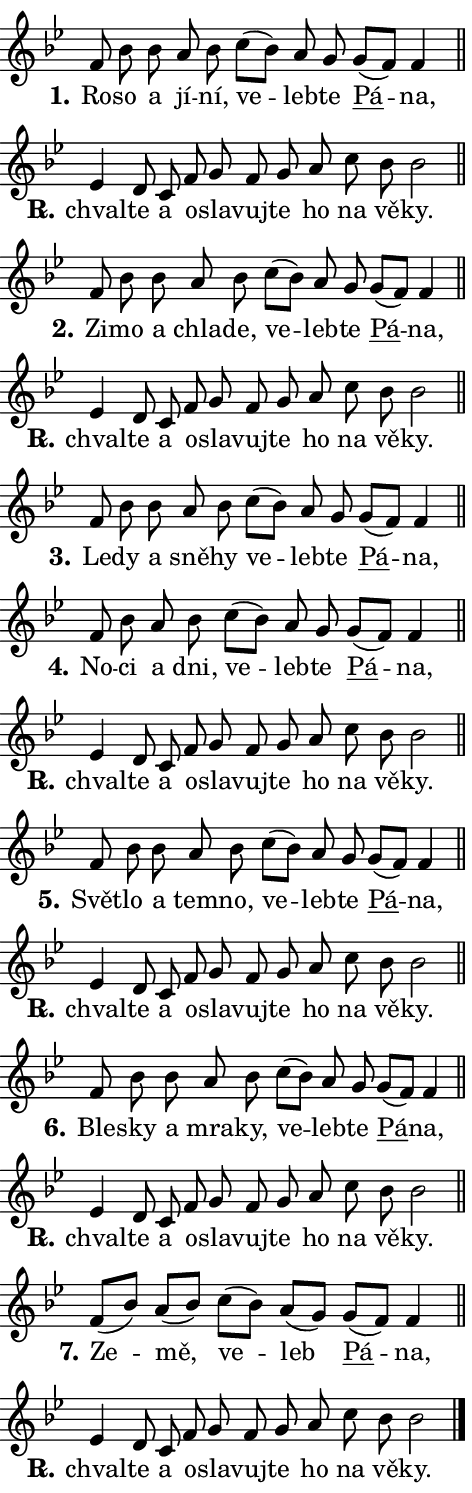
\version "2.24.0"
\header { tagline = "" }
\paper {
  indent = 0\cm
  top-margin = 0\cm
  right-margin = 0.13\cm % to fit lyric hyphens
  bottom-margin = 0\cm
  left-margin = 0\cm
  paper-width = 8\cm
  page-breaking = #ly:one-page-breaking
  system-system-spacing.basic-distance = #11
  score-system-spacing.basic-distance = #11
  ragged-last = ##f
}


%% Author: Thomas Morley
%% https://lists.gnu.org/archive/html/lilypond-user/2020-05/msg00002.html
#(define (line-position grob)
"Returns position of @var[grob} in current system:
   @code{'start}, if at first time-step
   @code{'end}, if at last time-step
   @code{'middle} otherwise
"
  (let* ((col (ly:item-get-column grob))
         (ln (ly:grob-object col 'left-neighbor))
         (rn (ly:grob-object col 'right-neighbor))
         (col-to-check-left (if (ly:grob? ln) ln col))
         (col-to-check-right (if (ly:grob? rn) rn col))
         (break-dir-left
           (and
             (ly:grob-property col-to-check-left 'non-musical #f)
             (ly:item-break-dir col-to-check-left)))
         (break-dir-right
           (and
             (ly:grob-property col-to-check-right 'non-musical #f)
             (ly:item-break-dir col-to-check-right))))
        (cond ((eqv? 1 break-dir-left) 'start)
              ((eqv? -1 break-dir-right) 'end)
              (else 'middle))))

#(define (tranparent-at-line-position vctor)
  (lambda (grob)
  "Relying on @code{line-position} select the relevant enry from @var{vctor}.
Used to determine transparency,"
    (case (line-position grob)
      ((end) (not (vector-ref vctor 0)))
      ((middle) (not (vector-ref vctor 1)))
      ((start) (not (vector-ref vctor 2))))))

noteHeadBreakVisibility =
#(define-music-function (break-visibility)(vector?)
"Makes @code{NoteHead}s transparent relying on @var{break-visibility}"
#{
  \override NoteHead.transparent =
    #(tranparent-at-line-position break-visibility)
#})

#(define delete-ledgers-for-transparent-note-heads
  (lambda (grob)
    "Reads whether a @code{NoteHead} is transparent.
If so this @code{NoteHead} is removed from @code{'note-heads} from
@var{grob}, which is supposed to be @code{LedgerLineSpanner}.
As a result ledgers are not printed for this @code{NoteHead}"
    (let* ((nhds-array (ly:grob-object grob 'note-heads))
           (nhds-list
             (if (ly:grob-array? nhds-array)
                 (ly:grob-array->list nhds-array)
                 '()))
           ;; Relies on the transparent-property being done before
           ;; Staff.LedgerLineSpanner.after-line-breaking is executed.
           ;; This is fragile ...
           (to-keep
             (remove
               (lambda (nhd)
                 (ly:grob-property nhd 'transparent #f))
               nhds-list)))
      ;; TODO find a better method to iterate over grob-arrays, similiar
      ;; to filter/remove etc for lists
      ;; For now rebuilt from scratch
      (set! (ly:grob-object grob 'note-heads)  '())
      (for-each
        (lambda (nhd)
          (ly:pointer-group-interface::add-grob grob 'note-heads nhd))
        to-keep))))

squashNotes = {
  \override NoteHead.X-extent = #'(-0.2 . 0.2)
  \override NoteHead.Y-extent = #'(-0.75 . 0)
  \override NoteHead.stencil =
    #(lambda (grob)
       (let ((pos (ly:grob-property grob 'staff-position)))
         (begin
           (if (< pos -7) (display "ERROR: Lower brevis then expected\n") (display ""))
           (if (<= pos -6) ly:text-interface::print ly:note-head::print))))
}
unSquashNotes = {
  \revert NoteHead.X-extent
  \revert NoteHead.Y-extent
  \revert NoteHead.stencil
}

hideNotes = \noteHeadBreakVisibility #begin-of-line-visible
unHideNotes = \noteHeadBreakVisibility #all-visible

% work-around for resetting accidentals
% https://lilypond.org/doc/v2.23/Documentation/notation/displaying-rhythms#unmetered-music
cadenzaMeasure = {
  \cadenzaOff
  \partial 1024 s1024
  \cadenzaOn
}

#(define-markup-command (accent layout props text) (markup?)
  "Underline accented syllable"
  (interpret-markup layout props
    #{\markup \override #'(offset . 4.3) \underline { #text }#}))

responsum = \markup \concat {
  "R" \hspace #-1.05 \path #0.1 #'((moveto 0 0.07) (lineto 0.9 0.8)) \hspace #0.05 "."
}

spaceSize = #0.6828661417322834 % exact space size for TeX Gyre Schola

\layout {
  \context {
    \Staff
    \remove "Time_signature_engraver"
    \override LedgerLineSpanner.after-line-breaking = #delete-ledgers-for-transparent-note-heads
  }
  \context {
    \Lyrics {
      \override LyricSpace.minimum-distance = \spaceSize
      \override LyricText.font-name = #"TeX Gyre Schola"
      \override LyricText.font-size = 1
      \override StanzaNumber.font-name = #"TeX Gyre Schola Bold"
      \override StanzaNumber.font-size = 1
    }
  }
  \context {
    \Score 
    \override NoteHead.text =
      #(lambda (grob) 
        (let ((pos (ly:grob-property grob 'staff-position)))
          #{\markup {
            \combine
              \halign #-0.55 \raise #(if (= pos -6) 0 0.5) \override #'(thickness . 2) \draw-line #'(3.2 . 0)
              \musicglyph "noteheads.sM1"
          }#}))
  }
}

% magnetic-lyrics.ily
%
%   written by
%     Jean Abou Samra <jean@abou-samra.fr>
%     Werner Lemberg <wl@gnu.org>
%
%   adapted by
%     Jiri Hon <jiri.hon@gmail.com>
%
% Version 2022-Apr-15

% https://www.mail-archive.com/lilypond-user@gnu.org/msg149350.html

#(define (Left_hyphen_pointer_engraver context)
   "Collect syllable-hyphen-syllable occurrences in lyrics and store
them in properties.  This engraver only looks to the left.  For
example, if the lyrics input is @code{foo -- bar}, it does the
following.

@itemize @bullet
@item
Set the @code{text} property of the @code{LyricHyphen} grob between
@q{foo} and @q{bar} to @code{foo}.

@item
Set the @code{left-hyphen} property of the @code{LyricText} grob with
text @q{foo} to the @code{LyricHyphen} grob between @q{foo} and
@q{bar}.
@end itemize

Use this auxiliary engraver in combination with the
@code{lyric-@/text::@/apply-@/magnetic-@/offset!} hook."
   (let ((hyphen #f)
         (text #f))
     (make-engraver
      (acknowledgers
       ((lyric-syllable-interface engraver grob source-engraver)
        (set! text grob)))
      (end-acknowledgers
       ((lyric-hyphen-interface engraver grob source-engraver)
        ;(when (not (grob::has-interface grob 'lyric-space-interface))
          (set! hyphen grob)));)
      ((stop-translation-timestep engraver)
       (when (and text hyphen)
         (ly:grob-set-object! text 'left-hyphen hyphen))
       (set! text #f)
       (set! hyphen #f)))))

#(define (lyric-text::apply-magnetic-offset! grob)
   "If the space between two syllables is less than the value in
property @code{LyricText@/.details@/.squash-threshold}, move the right
syllable to the left so that it gets concatenated with the left
syllable.

Use this function as a hook for
@code{LyricText@/.after-@/line-@/breaking} if the
@code{Left_@/hyphen_@/pointer_@/engraver} is active."
   (let ((hyphen (ly:grob-object grob 'left-hyphen #f)))
     (when hyphen
       (let ((left-text (ly:spanner-bound hyphen LEFT)))
         (when (grob::has-interface left-text 'lyric-syllable-interface)
           (let* ((common (ly:grob-common-refpoint grob left-text X))
                  (this-x-ext (ly:grob-extent grob common X))
                  (left-x-ext
                   (begin
                     ;; Trigger magnetism for left-text.
                     (ly:grob-property left-text 'after-line-breaking)
                     (ly:grob-extent left-text common X)))
                  ;; `delta` is the gap width between two syllables.
                  (delta (- (interval-start this-x-ext)
                            (interval-end left-x-ext)))
                  (details (ly:grob-property grob 'details))
                  (threshold (assoc-get 'squash-threshold details 0.2)))
             (when (< delta threshold)
               (let* (;; We have to manipulate the input text so that
                      ;; ligatures crossing syllable boundaries are not
                      ;; disabled.  For languages based on the Latin
                      ;; script this is essentially a beautification.
                      ;; However, for non-Western scripts it can be a
                      ;; necessity.
                      (lt (ly:grob-property left-text 'text))
                      (rt (ly:grob-property grob 'text))
                      (is-space (grob::has-interface hyphen 'lyric-space-interface))
                      (space (if is-space " " ""))
                      (extra-delta (if is-space spaceSize 0))
                      ;; Append new syllable.
                      (ltrt-space (if (and (string? lt) (string? rt))
                                (string-append lt space rt)
                                (make-concat-markup (list lt space rt))))
                      ;; Right-align `ltrt` to the right side.
                      (ltrt-space-markup (grob-interpret-markup
                               grob
                               (make-translate-markup
                                (cons (interval-length this-x-ext) 0)
                                (make-right-align-markup ltrt-space)))))
                 (begin
                   ;; Don't print `left-text`.
                   (ly:grob-set-property! left-text 'stencil #f)
                   ;; Set text and stencil (which holds all collected
                   ;; syllables so far) and shift it to the left.
                   (ly:grob-set-property! grob 'text ltrt-space)
                   (ly:grob-set-property! grob 'stencil ltrt-space-markup)
                   (ly:grob-translate-axis! grob (- (- delta extra-delta)) X))))))))))


#(define (lyric-hyphen::displace-bounds-first grob)
   ;; Make very sure this callback isn't triggered too early.
   (let ((left (ly:spanner-bound grob LEFT))
         (right (ly:spanner-bound grob RIGHT)))
     (ly:grob-property left 'after-line-breaking)
     (ly:grob-property right 'after-line-breaking)
     (ly:lyric-hyphen::print grob)))

squashThreshold = #0.4

\layout {
  \context {
    \Lyrics
    \consists #Left_hyphen_pointer_engraver
    \override LyricText.after-line-breaking =
      #lyric-text::apply-magnetic-offset!
    \override LyricHyphen.stencil = #lyric-hyphen::displace-bounds-first
    \override LyricText.details.squash-threshold = \squashThreshold
    \override LyricHyphen.minimum-distance = 0
    \override LyricHyphen.minimum-length = \squashThreshold
  }
}

squashText = \override LyricText.details.squash-threshold = 9999
unSquashText = \override LyricText.details.squash-threshold = \squashThreshold

leftText = \override LyricText.self-alignment-X = #LEFT
unLeftText = \revert LyricText.self-alignment-X

starOffset = #(lambda (grob) 
                (let ((x_offset (ly:self-alignment-interface::aligned-on-x-parent grob)))
                  (if (= x_offset 0) 0 (+ x_offset 1.2))))

star = #(define-music-function (syllable)(string?)
"Append star separator at the end of a syllable"
#{
  \once \override LyricText.X-offset = #starOffset
  \lyricmode { \markup {
    #syllable
    \override #'((font-name . "TeX Gyre Schola Bold")) \hspace #0.2 \lower #0.65 \larger "*"
  } }
#})

starAccent = #(define-music-function (syllable)(string?)
"Append star separator at the end of a syllable and make accent"
#{
  \once \override LyricText.X-offset = #starOffset
  \lyricmode { \markup {
    \accent #syllable
    \override #'((font-name . "TeX Gyre Schola Bold")) \hspace #0.2 \lower #0.65 \larger "*"
  } }
#})

breath = #(define-music-function (syllable)(string?)
"Append breathing indicator at the end of a syllable"
#{
  \lyricmode { \markup { #syllable "+" } }
#})

optionalBreath = #(define-music-function (syllable)(string?)
"Append optional breathing indicator at the end of a syllable"
#{
  \lyricmode { \markup { #syllable "(+)" } }
#})


\score {
    <<
        \new Voice = "melody" { \cadenzaOn \key bes \major \relative { f'8 bes \bar "" bes a8 bes \bar "" c[( bes)] \bar "" a g \bar "" \bar "" g[( f)] f4 \cadenzaMeasure \bar "||" \break } }
        \new Lyrics \lyricsto "melody" { \lyricmode { \set stanza = "1."
Ro -- so a jí -- ní, ve -- leb -- te \markup \accent Pá -- na, } }
    >>
    \layout {}
}

\score {
    <<
        \new Voice = "melody" { \cadenzaOn \key bes \major \relative { es'4 d8 c \bar "" f g f \bar "" g a \bar "" c bes bes2 \cadenzaMeasure \bar "||" \break } }
        \new Lyrics \lyricsto "melody" { \lyricmode { \set stanza = \responsum
chval -- te a o -- sla -- vuj -- te ho na vě -- ky. } }
    >>
    \layout {}
}

\score {
    <<
        \new Voice = "melody" { \cadenzaOn \key bes \major \relative { f'8 bes \bar "" bes a8 bes \bar "" c[( bes)] \bar "" a g \bar "" \bar "" g[( f)] f4 \cadenzaMeasure \bar "||" \break } }
        \new Lyrics \lyricsto "melody" { \lyricmode { \set stanza = "2."
Zi -- mo a chla -- de, ve -- leb -- te \markup \accent Pá -- na, } }
    >>
    \layout {}
}

\score {
    <<
        \new Voice = "melody" { \cadenzaOn \key bes \major \relative { es'4 d8 c \bar "" f g f \bar "" g a \bar "" c bes bes2 \cadenzaMeasure \bar "||" \break } }
        \new Lyrics \lyricsto "melody" { \lyricmode { \set stanza = \responsum
chval -- te a o -- sla -- vuj -- te ho na vě -- ky. } }
    >>
    \layout {}
}

\score {
    <<
        \new Voice = "melody" { \cadenzaOn \key bes \major \relative { f'8 bes \bar "" bes a8 bes \bar "" c[( bes)] \bar "" a g \bar "" \bar "" g[( f)] f4 \cadenzaMeasure \bar "||" \break } }
        \new Lyrics \lyricsto "melody" { \lyricmode { \set stanza = "3."
Le -- dy a sně -- hy ve -- leb -- te \markup \accent Pá -- na, } }
    >>
    \layout {}
}

\score {
    <<
        \new Voice = "melody" { \cadenzaOn \key bes \major \relative { f'8 bes8 a8 bes \bar "" c[( bes)] \bar "" a g \bar "" \bar "" g[( f)] f4 \cadenzaMeasure \bar "||" \break } }
        \new Lyrics \lyricsto "melody" { \lyricmode { \set stanza = "4."
No -- ci a dni, ve -- leb -- te \markup \accent Pá -- na, } }
    >>
    \layout {}
}

\score {
    <<
        \new Voice = "melody" { \cadenzaOn \key bes \major \relative { es'4 d8 c \bar "" f g f \bar "" g a \bar "" c bes bes2 \cadenzaMeasure \bar "||" \break } }
        \new Lyrics \lyricsto "melody" { \lyricmode { \set stanza = \responsum
chval -- te a o -- sla -- vuj -- te ho na vě -- ky. } }
    >>
    \layout {}
}

\score {
    <<
        \new Voice = "melody" { \cadenzaOn \key bes \major \relative { f'8 bes \bar "" bes a8 bes \bar "" c[( bes)] \bar "" a g \bar "" \bar "" g[( f)] f4 \cadenzaMeasure \bar "||" \break } }
        \new Lyrics \lyricsto "melody" { \lyricmode { \set stanza = "5."
Svět -- lo a tem -- no, ve -- leb -- te \markup \accent Pá -- na, } }
    >>
    \layout {}
}

\score {
    <<
        \new Voice = "melody" { \cadenzaOn \key bes \major \relative { es'4 d8 c \bar "" f g f \bar "" g a \bar "" c bes bes2 \cadenzaMeasure \bar "||" \break } }
        \new Lyrics \lyricsto "melody" { \lyricmode { \set stanza = \responsum
chval -- te a o -- sla -- vuj -- te ho na vě -- ky. } }
    >>
    \layout {}
}

\score {
    <<
        \new Voice = "melody" { \cadenzaOn \key bes \major \relative { f'8 bes \bar "" bes a8 bes \bar "" c[( bes)] \bar "" a g \bar "" \bar "" g[( f)] f4 \cadenzaMeasure \bar "||" \break } }
        \new Lyrics \lyricsto "melody" { \lyricmode { \set stanza = "6."
Ble -- sky a mra -- ky, ve -- leb -- te \markup \accent Pá -- na, } }
    >>
    \layout {}
}

\score {
    <<
        \new Voice = "melody" { \cadenzaOn \key bes \major \relative { es'4 d8 c \bar "" f g f \bar "" g a \bar "" c bes bes2 \cadenzaMeasure \bar "||" \break } }
        \new Lyrics \lyricsto "melody" { \lyricmode { \set stanza = \responsum
chval -- te a o -- sla -- vuj -- te ho na vě -- ky. } }
    >>
    \layout {}
}

\score {
    <<
        \new Voice = "melody" { \cadenzaOn \key bes \major \relative { f'8[( bes8)] a8[( bes)] \bar "" c[( bes)] \bar "" a[( g)] \bar "" \bar "" g[( f)] f4 \cadenzaMeasure \bar "||" \break } }
        \new Lyrics \lyricsto "melody" { \lyricmode { \set stanza = "7."
Ze -- mě, ve -- leb \markup \accent Pá -- na, } }
    >>
    \layout {}
}

\score {
    <<
        \new Voice = "melody" { \cadenzaOn \key bes \major \relative { es'4 d8 c \bar "" f g f \bar "" g a \bar "" c bes bes2 \cadenzaMeasure \bar "||" \break } \bar "|." }
        \new Lyrics \lyricsto "melody" { \lyricmode { \set stanza = \responsum
chval -- te a o -- sla -- vuj -- te ho na vě -- ky. } }
    >>
    \layout {}
}
